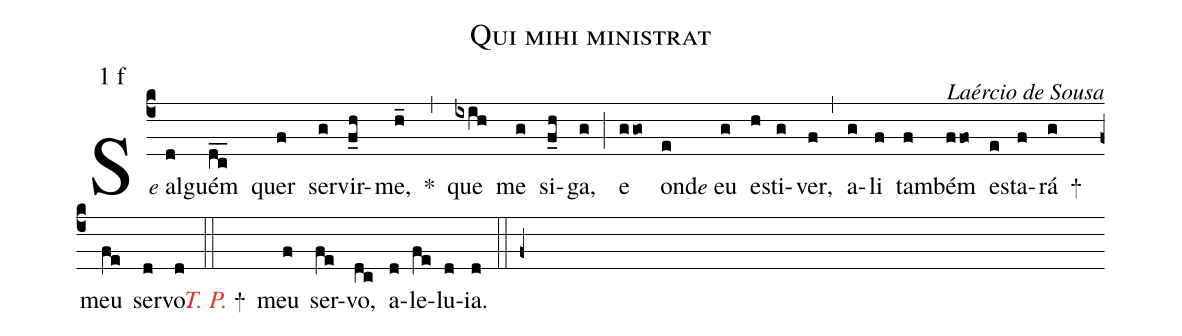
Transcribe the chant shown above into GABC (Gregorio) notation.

name: Qui mihi ministrat;
mode: 1;
mode-differentia: f;
commentary: Laércio de Sousa;
%%
(c4)

S<e>e</e> al(d)guém(d_c_) quer(f) ser(g)vir-(f_h)me,(h_) *(,) que(ixih) me(g) si(f_h)ga,(g) (;) e(ggo) on(e)d<e>e</e> eu(g) es(h)ti(g)ver,(f) (,) a(g)li(f) tam(f)bém(ffo) es(e)ta(f)rá(g) +() meu(fe) ser(d)vo.(d) (::)

<nlba><c><i>T. P.</i></c> +() meu</nlba>(f) ser(fe)vo,(dc) a(d)le(fe)lu(d)ia.(d) (::f+)
